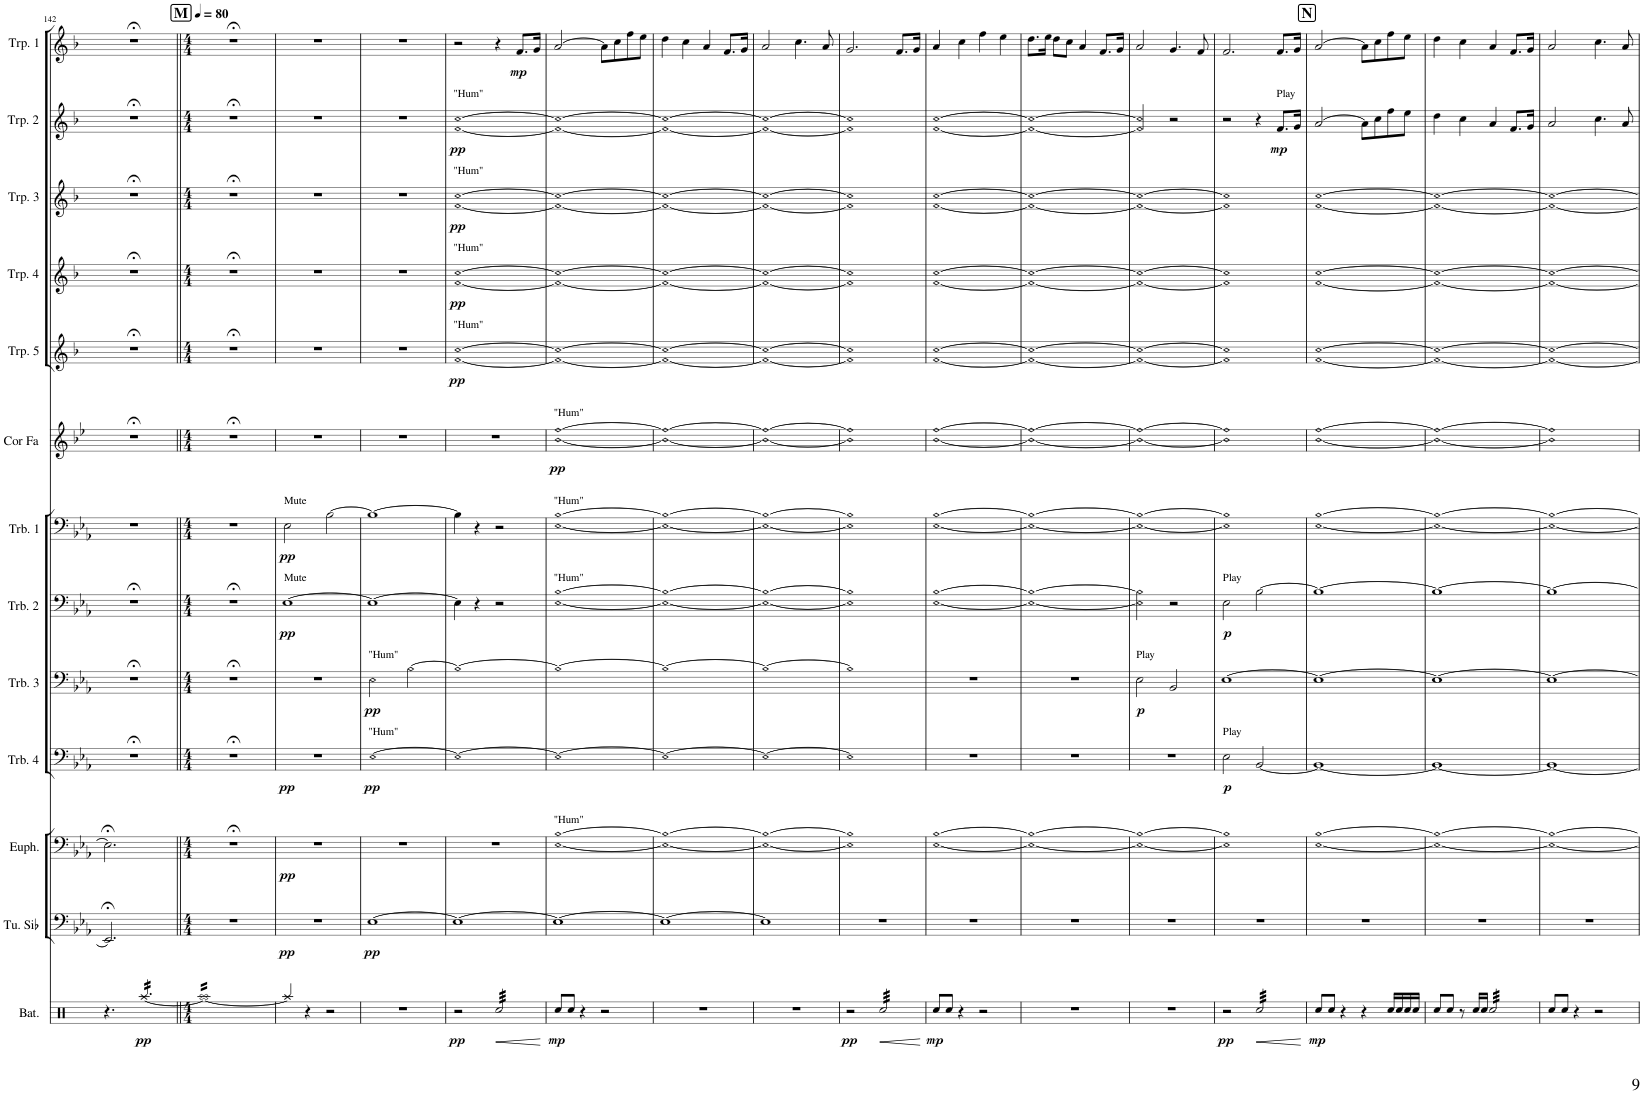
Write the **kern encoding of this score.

**kern	**dynam	**kern	**dynam	**kern	**dynam	**kern	**dynam	**kern	**dynam	**kern	**dynam	**kern	**dynam	**kern	**dynam	**kern	**dynam	**kern	**dynam	**kern	**dynam	**kern	**dynam	**kern	**dynam
*part13	*part13	*part12	*part12	*part11	*part11	*part10	*part10	*part9	*part9	*part8	*part8	*part7	*part7	*part6	*part6	*part5	*part5	*part4	*part4	*part3	*part3	*part2	*part2	*part1	*part1
*staff13	*staff13	*staff12	*staff12	*staff11	*staff11	*staff10	*staff10	*staff9	*staff9	*staff8	*staff8	*staff7	*staff7	*staff6	*staff6	*staff5	*staff5	*staff4	*staff4	*staff3	*staff3	*staff2	*staff2	*staff1	*staff1
*I"Batterie	*	*I"Tuba en Sib	*	*I"Euphonium	*	*I"Trombone 4	*	*I"Trombone 3	*	*I"Trombone 2	*	*I"Trombone 1	*	*I"Cor en Fa	*	*I"Trompette 5	*	*I"Trompette 4	*	*I"Trompette 3	*	*I"Trompette 2	*	*I"Trompette 1	*
*I'Bat.	*	*I'Tu. Sib	*	*I'Euph.	*	*I'Trb. 4	*	*I'Trb. 3	*	*I'Trb. 2	*	*I'Trb. 1	*	*I'Cor Fa	*	*I'Trp. 5	*	*I'Trp. 4	*	*I'Trp. 3	*	*I'Trp. 2	*	*I'Trp. 1	*
!!LO:PB:g=z
*clefX	*	*clefF4	*	*clefF4	*	*clefF4	*	*clefF4	*	*clefF4	*	*clefF4	*	*clefG2	*	*clefG2	*	*clefG2	*	*clefG2	*	*clefG2	*	*clefG2	*
*	*	*	*	*	*	*	*	*	*	*	*	*	*	*Trd4c7	*	*Trd1c2	*	*Trd1c2	*	*Trd1c2	*	*Trd1c2	*	*Trd1c2	*
*k[]	*	*k[b-e-a-]	*	*k[b-e-a-]	*	*k[b-e-a-]	*	*k[b-e-a-]	*	*k[b-e-a-]	*	*k[b-e-a-]	*	*k[b-e-]	*	*k[b-]	*	*k[b-]	*	*k[b-]	*	*k[b-]	*	*k[b-]	*
*M6/8	*	*M6/8	*	*M6/8	*	*M6/8	*	*M6/8	*	*M6/8	*	*M6/8	*	*M6/8	*	*M6/8	*	*M6/8	*	*M6/8	*	*M6/8	*	*M6/8	*
=142	=142	=142	=142	=142	=142	=142	=142	=142	=142	=142	=142	=142	=142	=142	=142	=142	=142	=142	=142	=142	=142	=142	=142	=142	=142
4.r	.	2.EE-;</]	.	2.E-;<\]	.	2.r;<	.	2.r;<	.	2.r;<	.	2.r	.	2.r;<	.	2.r;<	.	2.r;<	.	2.r;<	.	2.r;<	.	2.r;<	.
!	!LO:DY:b	!	!	!	!	!	!	!	!	!	!	!	!	!	!	!	!	!	!	!	!	!	!	!	!
*tremolo	*	*	*	*	*	*	*	*	*	*	*	*	*	*	*	*	*	*	*	*	*	*	*	*	*
[16Raa/LL	pp	.	.	.	.	.	.	.	.	.	.	.	.	.	.	.	.	.	.	.	.	.	.	.	.
16Raa/	.	.	.	.	.	.	.	.	.	.	.	.	.	.	.	.	.	.	.	.	.	.	.	.	.
16Raa/	.	.	.	.	.	.	.	.	.	.	.	.	.	.	.	.	.	.	.	.	.	.	.	.	.
16Raa/	.	.	.	.	.	.	.	.	.	.	.	.	.	.	.	.	.	.	.	.	.	.	.	.	.
16Raa/	.	.	.	.	.	.	.	.	.	.	.	.	.	.	.	.	.	.	.	.	.	.	.	.	.
16Raa/JJ	.	.	.	.	.	.	.	.	.	.	.	.	.	.	.	.	.	.	.	.	.	.	.	.	.
=143||	=143||	=143||	=143||	=143||	=143||	=143||	=143||	=143||	=143||	=143||	=143||	=143||	=143||	=143||	=143||	=143||	=143||	=143||	=143||	=143||	=143||	=143||	=143||	=143||	=143||
!!LO:REH:place=s1:a:B:cj:fs=14:t=M
*M4/4	*	*M4/4	*	*M4/4	*	*M4/4	*	*M4/4	*	*M4/4	*	*M4/4	*	*M4/4	*	*M4/4	*	*M4/4	*	*M4/4	*	*M4/4	*	*M4/4	*
*	*	*	*	*	*	*	*	*	*	*	*	*	*	*	*	*	*	*	*	*	*	*	*	*MM80	*
16RaaLL	.	1r	.	1r;<	.	1r;<	.	1r;<	.	1r;<	.	1r	.	1r;<	.	1r;<	.	1r;<	.	1r;<	.	1r;<	.	1r;<	.
16Raa	.	.	.	.	.	.	.	.	.	.	.	.	.	.	.	.	.	.	.	.	.	.	.	.	.
16Raa	.	.	.	.	.	.	.	.	.	.	.	.	.	.	.	.	.	.	.	.	.	.	.	.	.
16Raa	.	.	.	.	.	.	.	.	.	.	.	.	.	.	.	.	.	.	.	.	.	.	.	.	.
16Raa	.	.	.	.	.	.	.	.	.	.	.	.	.	.	.	.	.	.	.	.	.	.	.	.	.
16Raa	.	.	.	.	.	.	.	.	.	.	.	.	.	.	.	.	.	.	.	.	.	.	.	.	.
16Raa	.	.	.	.	.	.	.	.	.	.	.	.	.	.	.	.	.	.	.	.	.	.	.	.	.
16Raa	.	.	.	.	.	.	.	.	.	.	.	.	.	.	.	.	.	.	.	.	.	.	.	.	.
16Raa	.	.	.	.	.	.	.	.	.	.	.	.	.	.	.	.	.	.	.	.	.	.	.	.	.
16Raa	.	.	.	.	.	.	.	.	.	.	.	.	.	.	.	.	.	.	.	.	.	.	.	.	.
16Raa	.	.	.	.	.	.	.	.	.	.	.	.	.	.	.	.	.	.	.	.	.	.	.	.	.
16Raa	.	.	.	.	.	.	.	.	.	.	.	.	.	.	.	.	.	.	.	.	.	.	.	.	.
16Raa	.	.	.	.	.	.	.	.	.	.	.	.	.	.	.	.	.	.	.	.	.	.	.	.	.
16Raa	.	.	.	.	.	.	.	.	.	.	.	.	.	.	.	.	.	.	.	.	.	.	.	.	.
16Raa	.	.	.	.	.	.	.	.	.	.	.	.	.	.	.	.	.	.	.	.	.	.	.	.	.
16RaaJJ	.	.	.	.	.	.	.	.	.	.	.	.	.	.	.	.	.	.	.	.	.	.	.	.	.
*Xtremolo	*	*	*	*	*	*	*	*	*	*	*	*	*	*	*	*	*	*	*	*	*	*	*	*	*
=144	=144	=144	=144	=144	=144	=144	=144	=144	=144	=144	=144	=144	=144	=144	=144	=144	=144	=144	=144	=144	=144	=144	=144	=144	=144
!	!	!	!	!	!	!	!	!	!	!	!	!LO:TX:a:t=Mute	!	!	!	!	!	!	!	!	!	!	!	!	!
!	!	!	!	!	!	!	!	!	!	!LO:TX:a:t=Mute	!	!	!	!	!	!	!	!	!	!	!	!	!	!	!
!	!	!	!LO:DY:b	!	!LO:DY:b	!	!LO:DY:b	!	!	!	!LO:DY:b	!	!LO:DY:b	!	!	!	!	!	!	!	!	!	!	!	!
4Raa/]	.	1r	pp	1r	pp	1r	pp	1r	.	[1E-	pp	2E-\	pp	1r	.	1r	.	1r	.	1r	.	1r	.	1r	.
4r	.	.	.	.	.	.	.	.	.	.	.	.	.	.	.	.	.	.	.	.	.	.	.	.	.
2r	.	.	.	.	.	.	.	.	.	.	.	[2B-\	.	.	.	.	.	.	.	.	.	.	.	.	.
=145	=145	=145	=145	=145	=145	=145	=145	=145	=145	=145	=145	=145	=145	=145	=145	=145	=145	=145	=145	=145	=145	=145	=145	=145	=145
!	!	!	!	!	!	!	!	!LO:TX:a:t="Hum"	!	!	!	!	!	!	!	!	!	!	!	!	!	!	!	!	!
!	!	!	!	!	!	!LO:TX:a:t="Hum"	!	!	!	!	!	!	!	!	!	!	!	!	!	!	!	!	!	!	!
!	!	!	!LO:DY:b	!	!	!	!LO:DY:b	!	!LO:DY:b	!	!	!	!	!	!	!	!	!	!	!	!	!	!	!	!
1r	.	[1E-	pp	1r	.	[1E-	pp	2E-\	pp	1E-_	.	1B-_	.	1r	.	1r	.	1r	.	1r	.	1r	.	1r	.
.	.	.	.	.	.	.	.	[2B-\	.	.	.	.	.	.	.	.	.	.	.	.	.	.	.	.	.
=146	=146	=146	=146	=146	=146	=146	=146	=146	=146	=146	=146	=146	=146	=146	=146	=146	=146	=146	=146	=146	=146	=146	=146	=146	=146
!	!	!	!	!	!	!	!	!	!	!	!	!	!	!	!	!	!	!	!	!	!	!LO:TX:a:t="Hum"	!	!	!
!	!	!	!	!	!	!	!	!	!	!	!	!	!	!	!	!	!	!	!	!LO:TX:a:t="Hum"	!	!	!	!	!
!	!	!	!	!	!	!	!	!	!	!	!	!	!	!	!	!	!	!LO:TX:a:t="Hum"	!	!	!	!	!	!	!
!	!	!	!	!	!	!	!	!	!	!	!	!	!	!	!	!LO:TX:a:t="Hum"	!	!	!	!	!	!	!	!	!
!	!LO:DY:b	!	!	!	!	!	!	!	!	!	!	!	!	!	!	!	!LO:DY:b	!	!LO:DY:b	!	!LO:DY:b	!	!LO:DY:b	!	!
2r	pp	1E-_	.	1r	.	1E-_	.	1B-_	.	4E-\]	.	4B-\]	.	1r	.	[1f [1cc	pp	[1f [1cc	pp	[1f [1cc	pp	[1f [1cc	pp	2r	.
.	.	.	.	.	.	.	.	.	.	4r	.	4r	.	.	.	.	.	.	.	.	.	.	.	.	.
!	!LO:HP:b	!	!	!	!	!	!	!	!	!	!	!	!	!	!	!	!	!	!	!	!	!	!	!	!
*tremolo	*	*	*	*	*	*	*	*	*	*	*	*	*	*	*	*	*	*	*	*	*	*	*	*	*
32Rcc/LLL	<	.	.	.	.	.	.	.	.	2r	.	2r	.	.	.	.	.	.	.	.	.	.	.	4r	.
32Rcc/	.	.	.	.	.	.	.	.	.	.	.	.	.	.	.	.	.	.	.	.	.	.	.	.	.
32Rcc/	.	.	.	.	.	.	.	.	.	.	.	.	.	.	.	.	.	.	.	.	.	.	.	.	.
32Rcc/	.	.	.	.	.	.	.	.	.	.	.	.	.	.	.	.	.	.	.	.	.	.	.	.	.
32Rcc/	.	.	.	.	.	.	.	.	.	.	.	.	.	.	.	.	.	.	.	.	.	.	.	.	.
32Rcc/	.	.	.	.	.	.	.	.	.	.	.	.	.	.	.	.	.	.	.	.	.	.	.	.	.
32Rcc/	.	.	.	.	.	.	.	.	.	.	.	.	.	.	.	.	.	.	.	.	.	.	.	.	.
32Rcc/	.	.	.	.	.	.	.	.	.	.	.	.	.	.	.	.	.	.	.	.	.	.	.	.	.
!	!	!	!	!	!	!	!	!	!	!	!	!	!	!	!	!	!	!	!	!	!	!	!	!	!LO:DY:b
32Rcc/	.	.	.	.	.	.	.	.	.	.	.	.	.	.	.	.	.	.	.	.	.	.	.	8.f/L	mp
32Rcc/	.	.	.	.	.	.	.	.	.	.	.	.	.	.	.	.	.	.	.	.	.	.	.	.	.
32Rcc/	.	.	.	.	.	.	.	.	.	.	.	.	.	.	.	.	.	.	.	.	.	.	.	.	.
32Rcc/	.	.	.	.	.	.	.	.	.	.	.	.	.	.	.	.	.	.	.	.	.	.	.	.	.
32Rcc/	.	.	.	.	.	.	.	.	.	.	.	.	.	.	.	.	.	.	.	.	.	.	.	.	.
32Rcc/	.	.	.	.	.	.	.	.	.	.	.	.	.	.	.	.	.	.	.	.	.	.	.	.	.
32Rcc/	.	.	.	.	.	.	.	.	.	.	.	.	.	.	.	.	.	.	.	.	.	.	.	16g/Jk	.
32Rcc/JJJ	.	.	.	.	.	.	.	.	.	.	.	.	.	.	.	.	.	.	.	.	.	.	.	.	.
*Xtremolo	*	*	*	*	*	*	*	*	*	*	*	*	*	*	*	*	*	*	*	*	*	*	*	*	*
.	[	.	.	.	.	.	.	.	.	.	.	.	.	.	.	.	.	.	.	.	.	.	.	.	.
=147	=147	=147	=147	=147	=147	=147	=147	=147	=147	=147	=147	=147	=147	=147	=147	=147	=147	=147	=147	=147	=147	=147	=147	=147	=147
!	!	!	!	!	!	!	!	!	!	!	!	!	!	!LO:TX:a:t="Hum"	!	!	!	!	!	!	!	!	!	!	!
!	!	!	!	!	!	!	!	!	!	!	!	!LO:TX:a:t="Hum"	!	!	!	!	!	!	!	!	!	!	!	!	!
!	!	!	!	!	!	!	!	!	!	!LO:TX:a:t="Hum"	!	!	!	!	!	!	!	!	!	!	!	!	!	!	!
!	!	!	!	!LO:TX:a:t="Hum"	!	!	!	!	!	!	!	!	!	!	!	!	!	!	!	!	!	!	!	!	!
!	!LO:DY:b	!	!	!	!	!	!	!	!	!	!	!	!	!	!LO:DY:b	!	!	!	!	!	!	!	!	!	!
8Rcc/L	mp	1E-_	.	[1E- [1B-	.	1E-_	.	1B-_	.	[1E- [1B-	.	[1E- [1B-	.	[1b- [1ff	pp	1f_ 1cc_	.	1f_ 1cc_	.	1f_ 1cc_	.	1f_ 1cc_	.	[2a/	.
8Rcc/J	.	.	.	.	.	.	.	.	.	.	.	.	.	.	.	.	.	.	.	.	.	.	.	.	.
4r	.	.	.	.	.	.	.	.	.	.	.	.	.	.	.	.	.	.	.	.	.	.	.	.	.
2r	.	.	.	.	.	.	.	.	.	.	.	.	.	.	.	.	.	.	.	.	.	.	.	8a\L]	.
.	.	.	.	.	.	.	.	.	.	.	.	.	.	.	.	.	.	.	.	.	.	.	.	8cc\	.
.	.	.	.	.	.	.	.	.	.	.	.	.	.	.	.	.	.	.	.	.	.	.	.	8ff\	.
.	.	.	.	.	.	.	.	.	.	.	.	.	.	.	.	.	.	.	.	.	.	.	.	8ee\J	.
=148	=148	=148	=148	=148	=148	=148	=148	=148	=148	=148	=148	=148	=148	=148	=148	=148	=148	=148	=148	=148	=148	=148	=148	=148	=148
1r	.	1E-_	.	1E-_ 1B-_	.	1E-_	.	1B-_	.	1E-_ 1B-_	.	1E-_ 1B-_	.	1b-_ 1ff_	.	1f_ 1cc_	.	1f_ 1cc_	.	1f_ 1cc_	.	1f_ 1cc_	.	4dd\	.
.	.	.	.	.	.	.	.	.	.	.	.	.	.	.	.	.	.	.	.	.	.	.	.	4cc\	.
.	.	.	.	.	.	.	.	.	.	.	.	.	.	.	.	.	.	.	.	.	.	.	.	4a/	.
.	.	.	.	.	.	.	.	.	.	.	.	.	.	.	.	.	.	.	.	.	.	.	.	8.f/L	.
.	.	.	.	.	.	.	.	.	.	.	.	.	.	.	.	.	.	.	.	.	.	.	.	16g/Jk	.
=149	=149	=149	=149	=149	=149	=149	=149	=149	=149	=149	=149	=149	=149	=149	=149	=149	=149	=149	=149	=149	=149	=149	=149	=149	=149
1r	.	1E-]	.	1E-_ 1B-_	.	1E-_	.	1B-_	.	1E-_ 1B-_	.	1E-_ 1B-_	.	1b-_ 1ff_	.	1f_ 1cc_	.	1f_ 1cc_	.	1f_ 1cc_	.	1f_ 1cc_	.	2a/	.
.	.	.	.	.	.	.	.	.	.	.	.	.	.	.	.	.	.	.	.	.	.	.	.	4.cc\	.
.	.	.	.	.	.	.	.	.	.	.	.	.	.	.	.	.	.	.	.	.	.	.	.	8a/	.
=150	=150	=150	=150	=150	=150	=150	=150	=150	=150	=150	=150	=150	=150	=150	=150	=150	=150	=150	=150	=150	=150	=150	=150	=150	=150
!	!LO:DY:b	!	!	!	!	!	!	!	!	!	!	!	!	!	!	!	!	!	!	!	!	!	!	!	!
2r	pp	1r	.	1E-] 1B-]	.	1E-]	.	1B-]	.	1E-] 1B-]	.	1E-] 1B-]	.	1b-] 1ff]	.	1f] 1cc]	.	1f] 1cc]	.	1f] 1cc]	.	1f] 1cc]	.	2.g/	.
!	!LO:HP:b	!	!	!	!	!	!	!	!	!	!	!	!	!	!	!	!	!	!	!	!	!	!	!	!
*tremolo	*	*	*	*	*	*	*	*	*	*	*	*	*	*	*	*	*	*	*	*	*	*	*	*	*
32Rcc/LLL	<	.	.	.	.	.	.	.	.	.	.	.	.	.	.	.	.	.	.	.	.	.	.	.	.
32Rcc/	.	.	.	.	.	.	.	.	.	.	.	.	.	.	.	.	.	.	.	.	.	.	.	.	.
32Rcc/	.	.	.	.	.	.	.	.	.	.	.	.	.	.	.	.	.	.	.	.	.	.	.	.	.
32Rcc/	.	.	.	.	.	.	.	.	.	.	.	.	.	.	.	.	.	.	.	.	.	.	.	.	.
32Rcc/	.	.	.	.	.	.	.	.	.	.	.	.	.	.	.	.	.	.	.	.	.	.	.	.	.
32Rcc/	.	.	.	.	.	.	.	.	.	.	.	.	.	.	.	.	.	.	.	.	.	.	.	.	.
32Rcc/	.	.	.	.	.	.	.	.	.	.	.	.	.	.	.	.	.	.	.	.	.	.	.	.	.
32Rcc/	.	.	.	.	.	.	.	.	.	.	.	.	.	.	.	.	.	.	.	.	.	.	.	.	.
32Rcc/	.	.	.	.	.	.	.	.	.	.	.	.	.	.	.	.	.	.	.	.	.	.	.	8.f/L	.
32Rcc/	.	.	.	.	.	.	.	.	.	.	.	.	.	.	.	.	.	.	.	.	.	.	.	.	.
32Rcc/	.	.	.	.	.	.	.	.	.	.	.	.	.	.	.	.	.	.	.	.	.	.	.	.	.
32Rcc/	.	.	.	.	.	.	.	.	.	.	.	.	.	.	.	.	.	.	.	.	.	.	.	.	.
32Rcc/	.	.	.	.	.	.	.	.	.	.	.	.	.	.	.	.	.	.	.	.	.	.	.	.	.
32Rcc/	.	.	.	.	.	.	.	.	.	.	.	.	.	.	.	.	.	.	.	.	.	.	.	.	.
32Rcc/	.	.	.	.	.	.	.	.	.	.	.	.	.	.	.	.	.	.	.	.	.	.	.	16g/Jk	.
32Rcc/JJJ	.	.	.	.	.	.	.	.	.	.	.	.	.	.	.	.	.	.	.	.	.	.	.	.	.
*Xtremolo	*	*	*	*	*	*	*	*	*	*	*	*	*	*	*	*	*	*	*	*	*	*	*	*	*
.	[	.	.	.	.	.	.	.	.	.	.	.	.	.	.	.	.	.	.	.	.	.	.	.	.
=151	=151	=151	=151	=151	=151	=151	=151	=151	=151	=151	=151	=151	=151	=151	=151	=151	=151	=151	=151	=151	=151	=151	=151	=151	=151
!	!LO:DY:b	!	!	!	!	!	!	!	!	!	!	!	!	!	!	!	!	!	!	!	!	!	!	!	!
8Rcc/L	mp	1r	.	[1E- [1B-	.	1r	.	1r	.	[1E- [1B-	.	[1E- [1B-	.	[1b- [1ff	.	[1f [1cc	.	[1f [1cc	.	[1f [1cc	.	[1f [1cc	.	4a/	.
8Rcc/J	.	.	.	.	.	.	.	.	.	.	.	.	.	.	.	.	.	.	.	.	.	.	.	.	.
4r	.	.	.	.	.	.	.	.	.	.	.	.	.	.	.	.	.	.	.	.	.	.	.	4cc\	.
2r	.	.	.	.	.	.	.	.	.	.	.	.	.	.	.	.	.	.	.	.	.	.	.	4ff\	.
.	.	.	.	.	.	.	.	.	.	.	.	.	.	.	.	.	.	.	.	.	.	.	.	4ee\	.
=152	=152	=152	=152	=152	=152	=152	=152	=152	=152	=152	=152	=152	=152	=152	=152	=152	=152	=152	=152	=152	=152	=152	=152	=152	=152
1r	.	1r	.	1E-_ 1B-_	.	1r	.	1r	.	1E-_ 1B-_	.	1E-_ 1B-_	.	1b-_ 1ff_	.	1f_ 1cc_	.	1f_ 1cc_	.	1f_ 1cc_	.	1f_ 1cc_	.	8.dd\L	.
.	.	.	.	.	.	.	.	.	.	.	.	.	.	.	.	.	.	.	.	.	.	.	.	16ee\Jk	.
.	.	.	.	.	.	.	.	.	.	.	.	.	.	.	.	.	.	.	.	.	.	.	.	8dd\L	.
.	.	.	.	.	.	.	.	.	.	.	.	.	.	.	.	.	.	.	.	.	.	.	.	8cc\J	.
.	.	.	.	.	.	.	.	.	.	.	.	.	.	.	.	.	.	.	.	.	.	.	.	4a/	.
.	.	.	.	.	.	.	.	.	.	.	.	.	.	.	.	.	.	.	.	.	.	.	.	8.f/L	.
.	.	.	.	.	.	.	.	.	.	.	.	.	.	.	.	.	.	.	.	.	.	.	.	16g/Jk	.
=153	=153	=153	=153	=153	=153	=153	=153	=153	=153	=153	=153	=153	=153	=153	=153	=153	=153	=153	=153	=153	=153	=153	=153	=153	=153
!	!	!	!	!	!	!	!	!LO:TX:a:t=Play	!	!	!	!	!	!	!	!	!	!	!	!	!	!	!	!	!
!	!	!	!	!	!	!	!	!	!LO:DY:b	!	!	!	!	!	!	!	!	!	!	!	!	!	!	!	!
1r	.	1r	.	1E-_ 1B-_	.	1r	.	2E-\	p	2E-\] 2B-\]	.	1E-_ 1B-_	.	1b-_ 1ff_	.	1f_ 1cc_	.	1f_ 1cc_	.	1f_ 1cc_	.	2f/] 2cc/]	.	2a/	.
.	.	.	.	.	.	.	.	2BB-/	.	2r	.	.	.	.	.	.	.	.	.	.	.	2r	.	4.g/	.
.	.	.	.	.	.	.	.	.	.	.	.	.	.	.	.	.	.	.	.	.	.	.	.	8f/	.
=154	=154	=154	=154	=154	=154	=154	=154	=154	=154	=154	=154	=154	=154	=154	=154	=154	=154	=154	=154	=154	=154	=154	=154	=154	=154
!	!	!	!	!	!	!	!	!	!	!LO:TX:a:t=Play	!	!	!	!	!	!	!	!	!	!	!	!	!	!	!
!	!	!	!	!	!	!LO:TX:a:t=Play	!	!	!	!	!	!	!	!	!	!	!	!	!	!	!	!	!	!	!
!	!LO:DY:b	!	!	!	!	!	!LO:DY:b	!	!	!	!LO:DY:b	!	!	!	!	!	!	!	!	!	!	!	!	!	!
2r	pp	1r	.	1E-] 1B-]	.	2E-\	p	[1E-	.	2E-\	p	1E-] 1B-]	.	1b-] 1ff]	.	1f] 1cc]	.	1f] 1cc]	.	1f] 1cc]	.	2r	.	2.f/	.
!	!LO:HP:b	!	!	!	!	!	!	!	!	!	!	!	!	!	!	!	!	!	!	!	!	!	!	!	!
*tremolo	*	*	*	*	*	*	*	*	*	*	*	*	*	*	*	*	*	*	*	*	*	*	*	*	*
32Rcc/LLL	<	.	.	.	.	[2BB-/	.	.	.	[2B-\	.	.	.	.	.	.	.	.	.	.	.	4r	.	.	.
32Rcc/	.	.	.	.	.	.	.	.	.	.	.	.	.	.	.	.	.	.	.	.	.	.	.	.	.
32Rcc/	.	.	.	.	.	.	.	.	.	.	.	.	.	.	.	.	.	.	.	.	.	.	.	.	.
32Rcc/	.	.	.	.	.	.	.	.	.	.	.	.	.	.	.	.	.	.	.	.	.	.	.	.	.
32Rcc/	.	.	.	.	.	.	.	.	.	.	.	.	.	.	.	.	.	.	.	.	.	.	.	.	.
32Rcc/	.	.	.	.	.	.	.	.	.	.	.	.	.	.	.	.	.	.	.	.	.	.	.	.	.
32Rcc/	.	.	.	.	.	.	.	.	.	.	.	.	.	.	.	.	.	.	.	.	.	.	.	.	.
32Rcc/	.	.	.	.	.	.	.	.	.	.	.	.	.	.	.	.	.	.	.	.	.	.	.	.	.
!	!	!	!	!	!	!	!	!	!	!	!	!	!	!	!	!	!	!	!	!	!	!LO:TX:a:t=Play	!	!	!
!	!	!	!	!	!	!	!	!	!	!	!	!	!	!	!	!	!	!	!	!	!	!	!LO:DY:b	!	!
32Rcc/	.	.	.	.	.	.	.	.	.	.	.	.	.	.	.	.	.	.	.	.	.	8.f/L	mp	8.f/L	.
32Rcc/	.	.	.	.	.	.	.	.	.	.	.	.	.	.	.	.	.	.	.	.	.	.	.	.	.
32Rcc/	.	.	.	.	.	.	.	.	.	.	.	.	.	.	.	.	.	.	.	.	.	.	.	.	.
32Rcc/	.	.	.	.	.	.	.	.	.	.	.	.	.	.	.	.	.	.	.	.	.	.	.	.	.
32Rcc/	.	.	.	.	.	.	.	.	.	.	.	.	.	.	.	.	.	.	.	.	.	.	.	.	.
32Rcc/	.	.	.	.	.	.	.	.	.	.	.	.	.	.	.	.	.	.	.	.	.	.	.	.	.
32Rcc/	.	.	.	.	.	.	.	.	.	.	.	.	.	.	.	.	.	.	.	.	.	16g/Jk	.	16g/Jk	.
32Rcc/JJJ	.	.	.	.	.	.	.	.	.	.	.	.	.	.	.	.	.	.	.	.	.	.	.	.	.
*Xtremolo	*	*	*	*	*	*	*	*	*	*	*	*	*	*	*	*	*	*	*	*	*	*	*	*	*
.	[	.	.	.	.	.	.	.	.	.	.	.	.	.	.	.	.	.	.	.	.	.	.	.	.
!!LO:REH:place=s1:a:B:cj:fs=14:t=N
=155	=155	=155	=155	=155	=155	=155	=155	=155	=155	=155	=155	=155	=155	=155	=155	=155	=155	=155	=155	=155	=155	=155	=155	=155	=155
!	!LO:DY:b	!	!	!	!	!	!	!	!	!	!	!	!	!	!	!	!	!	!	!	!	!	!	!	!
8Rcc/L	mp	1r	.	[1E- [1B-	.	1BB-_	.	1E-_	.	1B-_	.	[1E- [1B-	.	[1b- [1ff	.	[1f [1cc	.	[1f [1cc	.	[1f [1cc	.	[2a/	.	[2a/	.
8Rcc/J	.	.	.	.	.	.	.	.	.	.	.	.	.	.	.	.	.	.	.	.	.	.	.	.	.
4r	.	.	.	.	.	.	.	.	.	.	.	.	.	.	.	.	.	.	.	.	.	.	.	.	.
4r	.	.	.	.	.	.	.	.	.	.	.	.	.	.	.	.	.	.	.	.	.	8a\L]	.	8a\L]	.
.	.	.	.	.	.	.	.	.	.	.	.	.	.	.	.	.	.	.	.	.	.	8cc\	.	8cc\	.
16Rcc/LL	.	.	.	.	.	.	.	.	.	.	.	.	.	.	.	.	.	.	.	.	.	8ff\	.	8ff\	.
16Rcc/	.	.	.	.	.	.	.	.	.	.	.	.	.	.	.	.	.	.	.	.	.	.	.	.	.
16Rcc/	.	.	.	.	.	.	.	.	.	.	.	.	.	.	.	.	.	.	.	.	.	8ee\J	.	8ee\J	.
16Rcc/JJ	.	.	.	.	.	.	.	.	.	.	.	.	.	.	.	.	.	.	.	.	.	.	.	.	.
=156	=156	=156	=156	=156	=156	=156	=156	=156	=156	=156	=156	=156	=156	=156	=156	=156	=156	=156	=156	=156	=156	=156	=156	=156	=156
8Rcc/L	.	1r	.	1E-_ 1B-_	.	1BB-_	.	1E-_	.	1B-_	.	1E-_ 1B-_	.	1b-_ 1ff_	.	1f_ 1cc_	.	1f_ 1cc_	.	1f_ 1cc_	.	4dd\	.	4dd\	.
8Rcc/J	.	.	.	.	.	.	.	.	.	.	.	.	.	.	.	.	.	.	.	.	.	.	.	.	.
8r	.	.	.	.	.	.	.	.	.	.	.	.	.	.	.	.	.	.	.	.	.	4cc\	.	4cc\	.
16Rcc/LL	.	.	.	.	.	.	.	.	.	.	.	.	.	.	.	.	.	.	.	.	.	.	.	.	.
16Rcc/JJ	.	.	.	.	.	.	.	.	.	.	.	.	.	.	.	.	.	.	.	.	.	.	.	.	.
*tremolo	*	*	*	*	*	*	*	*	*	*	*	*	*	*	*	*	*	*	*	*	*	*	*	*	*
32Rcc/LLL	.	.	.	.	.	.	.	.	.	.	.	.	.	.	.	.	.	.	.	.	.	4a/	.	4a/	.
32Rcc/	.	.	.	.	.	.	.	.	.	.	.	.	.	.	.	.	.	.	.	.	.	.	.	.	.
32Rcc/	.	.	.	.	.	.	.	.	.	.	.	.	.	.	.	.	.	.	.	.	.	.	.	.	.
32Rcc/	.	.	.	.	.	.	.	.	.	.	.	.	.	.	.	.	.	.	.	.	.	.	.	.	.
32Rcc/	.	.	.	.	.	.	.	.	.	.	.	.	.	.	.	.	.	.	.	.	.	.	.	.	.
32Rcc/	.	.	.	.	.	.	.	.	.	.	.	.	.	.	.	.	.	.	.	.	.	.	.	.	.
32Rcc/	.	.	.	.	.	.	.	.	.	.	.	.	.	.	.	.	.	.	.	.	.	.	.	.	.
32Rcc/	.	.	.	.	.	.	.	.	.	.	.	.	.	.	.	.	.	.	.	.	.	.	.	.	.
32Rcc/	.	.	.	.	.	.	.	.	.	.	.	.	.	.	.	.	.	.	.	.	.	8.f/L	.	8.f/L	.
32Rcc/	.	.	.	.	.	.	.	.	.	.	.	.	.	.	.	.	.	.	.	.	.	.	.	.	.
32Rcc/	.	.	.	.	.	.	.	.	.	.	.	.	.	.	.	.	.	.	.	.	.	.	.	.	.
32Rcc/	.	.	.	.	.	.	.	.	.	.	.	.	.	.	.	.	.	.	.	.	.	.	.	.	.
32Rcc/	.	.	.	.	.	.	.	.	.	.	.	.	.	.	.	.	.	.	.	.	.	.	.	.	.
32Rcc/	.	.	.	.	.	.	.	.	.	.	.	.	.	.	.	.	.	.	.	.	.	.	.	.	.
32Rcc/	.	.	.	.	.	.	.	.	.	.	.	.	.	.	.	.	.	.	.	.	.	16g/Jk	.	16g/Jk	.
32Rcc/JJJ	.	.	.	.	.	.	.	.	.	.	.	.	.	.	.	.	.	.	.	.	.	.	.	.	.
*Xtremolo	*	*	*	*	*	*	*	*	*	*	*	*	*	*	*	*	*	*	*	*	*	*	*	*	*
=157	=157	=157	=157	=157	=157	=157	=157	=157	=157	=157	=157	=157	=157	=157	=157	=157	=157	=157	=157	=157	=157	=157	=157	=157	=157
8Rcc/L	.	1r	.	1E-_ 1B-_	.	1BB-_	.	1E-_	.	1B-_	.	1E-_ 1B-_	.	1b-] 1ff]	.	1f_ 1cc_	.	1f_ 1cc_	.	1f_ 1cc_	.	2a/	.	2a/	.
8Rcc/J	.	.	.	.	.	.	.	.	.	.	.	.	.	.	.	.	.	.	.	.	.	.	.	.	.
4r	.	.	.	.	.	.	.	.	.	.	.	.	.	.	.	.	.	.	.	.	.	.	.	.	.
2r	.	.	.	.	.	.	.	.	.	.	.	.	.	.	.	.	.	.	.	.	.	4.cc\	.	4.cc\	.
.	.	.	.	.	.	.	.	.	.	.	.	.	.	.	.	.	.	.	.	.	.	8a/	.	8a/	.
=	=	=	=	=	=	=	=	=	=	=	=	=	=	=	=	=	=	=	=	=	=	=	=	=	=
*-	*-	*-	*-	*-	*-	*-	*-	*-	*-	*-	*-	*-	*-	*-	*-	*-	*-	*-	*-	*-	*-	*-	*-	*-	*-
